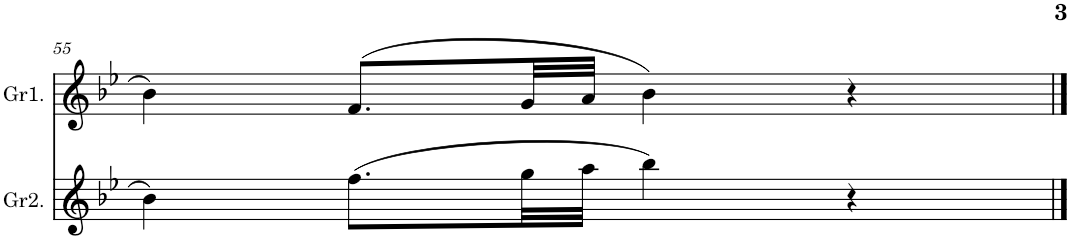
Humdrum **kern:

**kern	**kern
*part2	*part1
*staff2	*staff1
*I"Gralla2	*I"Gralla1
*I'Gr2.	*I'Gr1.
!!LO:PB:g=z
*clefG2	*clefG2
*Trd4c7	*
*k[b-e-]	*k[b-e-]
*M4/4	*M4/4
=55	=55
4b-\	4b-\
(8.ff\L	(8.f/L
32gg\LL	32g/LL
32aa\JJJ	32a/JJJ
4bb-\)	4b-\)
4r	4r
==	==
*-	*-
